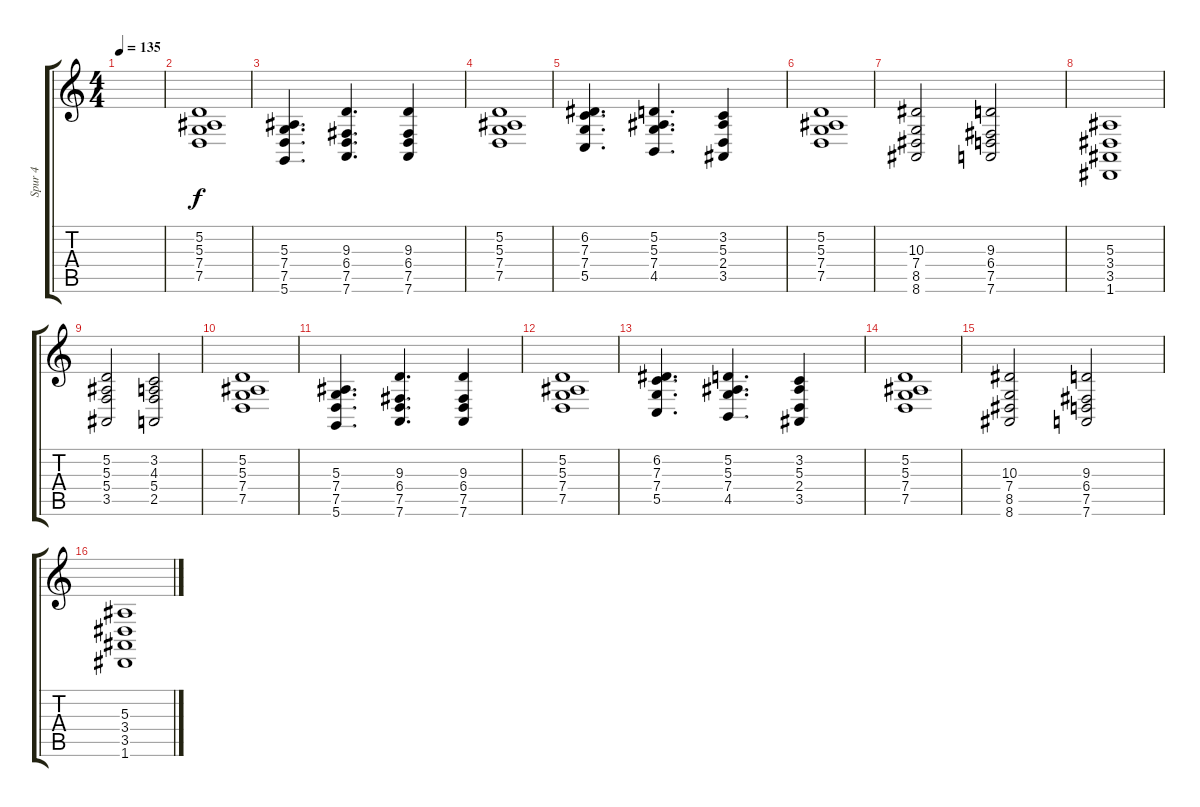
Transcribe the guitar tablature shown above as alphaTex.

\track ("Spur 4" "Spur 4") {instrument choiraahs}
\staff {score tabs}
\tuning (D4 A3 F3 C3 G2 D2) {hide}
\ts (4 4)
\tempo 135
\clef g2
\ks c
|
(5.2 5.3 7.4 7.5).1 |
(5.3 7.4 7.5 5.6).4{d} (9.3 6.4 7.5 7.6).4{d} (9.3 6.4 7.5 7.6).4 |
(5.2 5.3 7.4 7.5).1 |
(6.2 7.3 7.4 5.5).4{d} (5.2 5.3 7.4 4.5).4{d} (3.2 5.3 2.4 3.5).4 |
(5.2 5.3 7.4 7.5).1 |
(10.3 7.4 8.5 8.6).2 (9.3 6.4 7.5 7.6).2 |
(5.3 3.4 3.5 1.6).1 |
(5.2 5.3 5.4 3.5).2 (3.2 4.3 5.4 2.5).2 |
(5.2 5.3 7.4 7.5).1 |
(5.3 7.4 7.5 5.6).4{d} (9.3 6.4 7.5 7.6).4{d} (9.3 6.4 7.5 7.6).4 |
(5.2 5.3 7.4 7.5).1 |
(6.2 7.3 7.4 5.5).4{d} (5.2 5.3 7.4 4.5).4{d} (3.2 5.3 2.4 3.5).4 |
(5.2 5.3 7.4 7.5).1 |
(10.3 7.4 8.5 8.6).2 (9.3 6.4 7.5 7.6).2 |
(5.3 3.4 3.5 1.6).1
